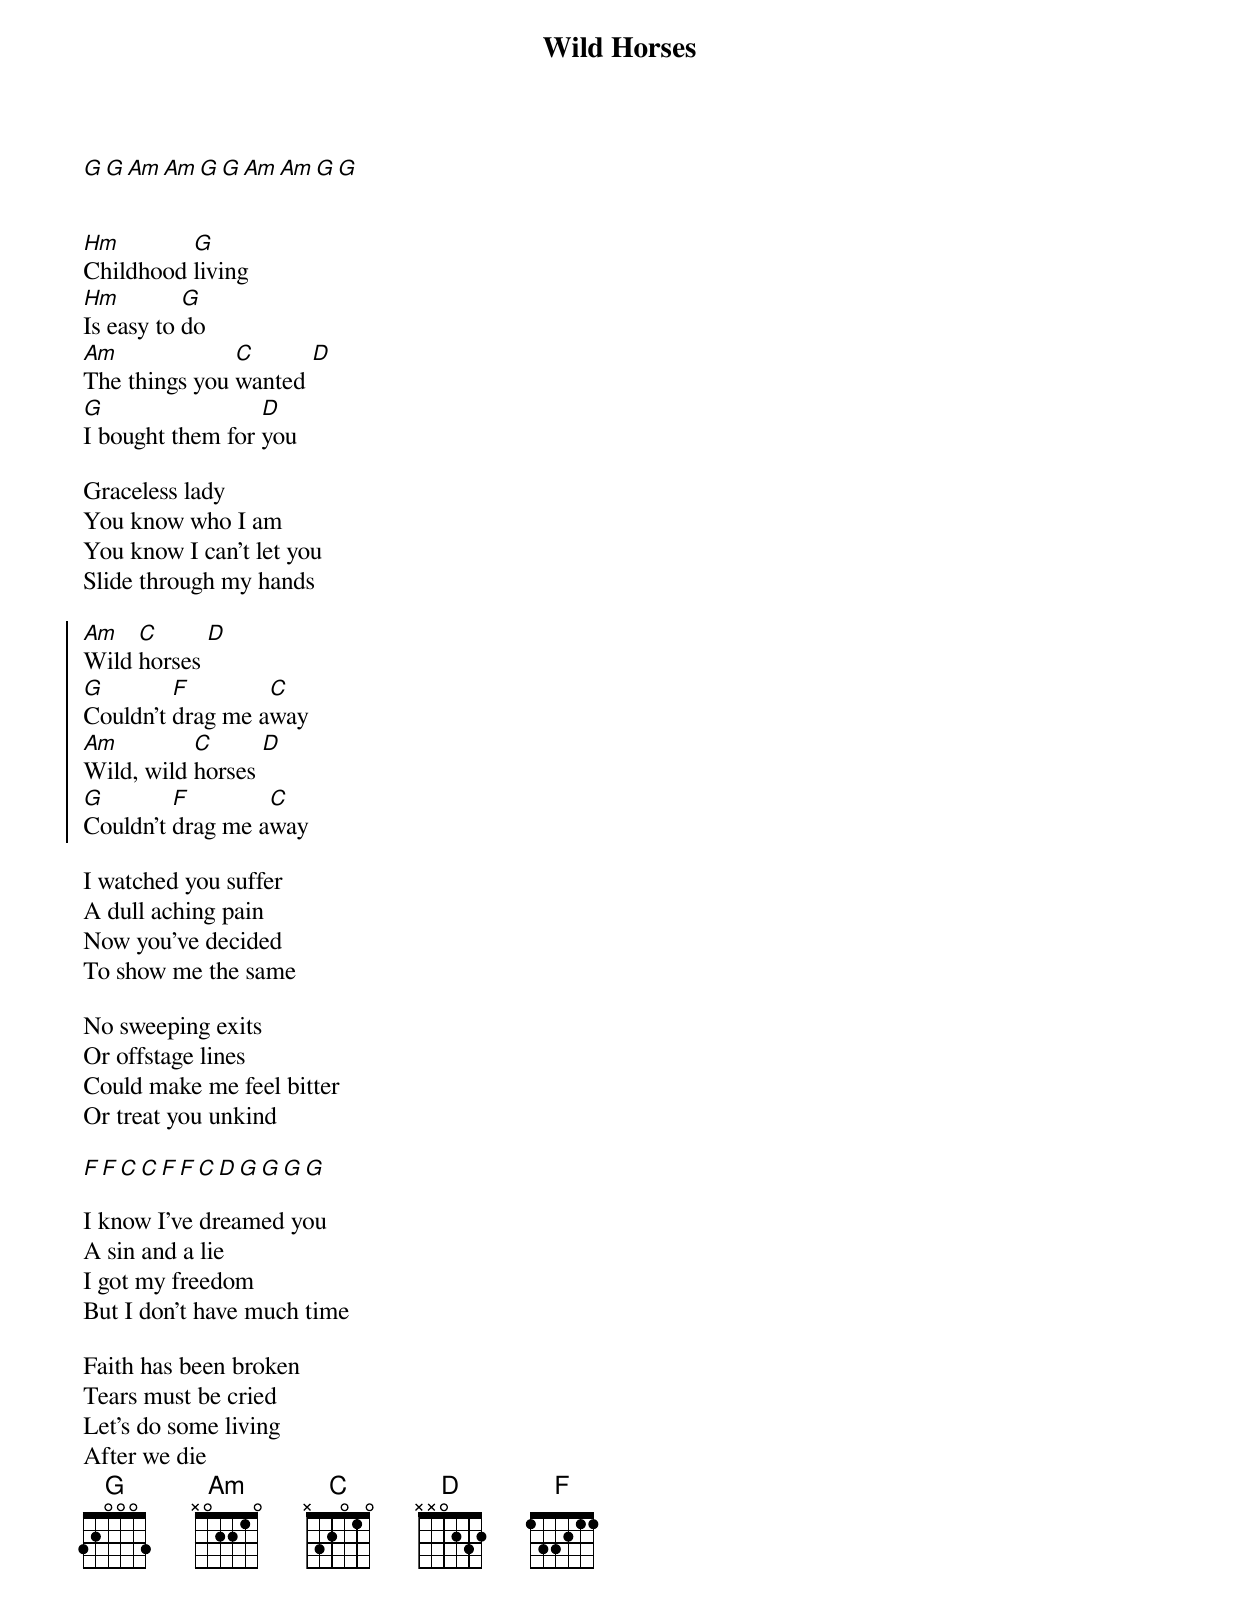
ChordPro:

{title: Wild Horses}

[G][G][Am][Am][G][G][Am][Am][G][G]


[Hm]Childhood [G]living
[Hm]Is easy to [G]do
[Am]The things you [C]wanted [D]
[G]I bought them for [D]you

Graceless lady
You know who I am
You know I can't let you
Slide through my hands

{start_of_chorus}
[Am]Wild [C]horses [D]
[G]Couldn't [F]drag me a[C]way
[Am]Wild, wild [C]horses [D]
[G]Couldn't [F]drag me a[C]way
{end_of_chorus}

I watched you suffer
A dull aching pain
Now you've decided
To show me the same

No sweeping exits
Or offstage lines
Could make me feel bitter
Or treat you unkind

[F][F][C][C][F][F][C][D][G][G][G][G]

I know I've dreamed you
A sin and a lie
I got my freedom
But I don't have much time

Faith has been broken
Tears must be cried
Let's do some living
After we die
